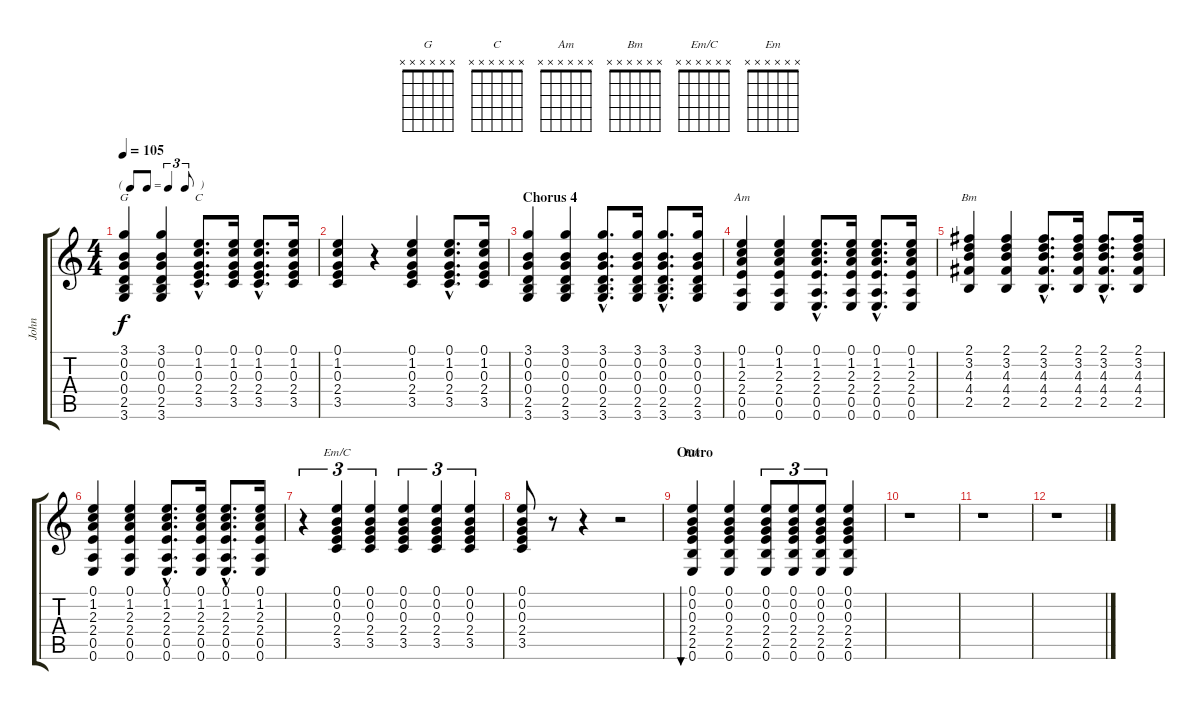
\track ("John" "John") {instrument acousticguitarsteel}
\staff {score tabs}
\tuning (E4 B3 G3 D3 A2 E2) {hide}
\chord ("G" x x x x x x)
\chord ("C" x x x x x x)
\chord ("Am" x x x x x x)
\chord ("Bm" x x x x x x)
\chord ("Em/C" x x x x x x)
\chord ("Em" x x x x x x)
\ts (4 4)
\tf triplet8th
\tempo 105
\clef g2
\ks c
(3.1 0.2 0.3 0.4 2.5 3.6).4{ch "G" dy f} (3.1 0.2 0.3 0.4 2.5 3.6).4 (0.1{hac} 1.2{hac} 0.3{hac} 2.4{hac} 3.5{hac}).8{d ch "C"} (0.1 1.2 0.3 2.4 3.5).16 (0.1{hac} 1.2{hac} 0.3{hac} 2.4{hac} 3.5{hac}).8{d} (0.1 1.2 0.3 2.4 3.5).16 |
(0.1 1.2 0.3 2.4 3.5).4 r.4 (0.1 1.2 0.3 2.4 3.5).4 (0.1{hac} 1.2{hac} 0.3{hac} 2.4{hac} 3.5{hac}).8{d} (0.1 1.2 0.3 2.4 3.5).16 |
\section ("" "Chorus 4")
(3.1 0.2 0.3 0.4 2.5 3.6).4 (3.1 0.2 0.3 0.4 2.5 3.6).4 (3.1{hac} 0.2{hac} 0.3{hac} 0.4{hac} 2.5{hac} 3.6{hac}).8{d} (3.1 0.2 0.3 0.4 2.5 3.6).16 (3.1{hac} 0.2{hac} 0.3{hac} 0.4{hac} 2.5{hac} 3.6{hac}).8{d} (3.1 0.2 0.3 0.4 2.5 3.6).16 |
(0.1 1.2 2.3 2.4 0.5 0.6).4{ch "Am"} (0.1 1.2 2.3 2.4 0.5 0.6).4 (0.1{hac} 1.2{hac} 2.3{hac} 2.4{hac} 0.5{hac} 0.6{hac}).8{d} (0.1 1.2 2.3 2.4 0.5 0.6).16 (0.1{hac} 1.2{hac} 2.3{hac} 2.4{hac} 0.5{hac} 0.6{hac}).8{d} (0.1 1.2 2.3 2.4 0.5 0.6).16 |
(2.1 3.2 4.3 4.4 2.5).4{ch "Bm"} (2.1 3.2 4.3 4.4 2.5).4 (2.1{hac} 3.2{hac} 4.3{hac} 4.4{hac} 2.5{hac}).8{d} (2.1 3.2 4.3 4.4 2.5).16 (2.1{hac} 3.2{hac} 4.3{hac} 4.4{hac} 2.5{hac}).8{d} (2.1 3.2 4.3 4.4 2.5).16 |
(0.1 1.2 2.3 2.4 0.5 0.6).4 (0.1 1.2 2.3 2.4 0.5 0.6).4 (0.1{hac} 1.2{hac} 2.3{hac} 2.4{hac} 0.5{hac} 0.6{hac}).8{d} (0.1 1.2 2.3 2.4 0.5 0.6).16 (0.1{hac} 1.2{hac} 2.3{hac} 2.4{hac} 0.5{hac} 0.6{hac}).8{d} (0.1 1.2 2.3 2.4 0.5 0.6).16 |
r.4{tu (3 2)} (0.1 0.2 0.3 2.4 3.5).4{tu (3 2) ch "Em/C"} (0.1 0.2 0.3 2.4 3.5).4{tu (3 2)} (0.1 0.2 0.3 2.4 3.5).4{tu (3 2)} (0.1 0.2 0.3 2.4 3.5).4{tu (3 2)} (0.1 0.2 0.3 2.4 3.5).4{tu (3 2)} |
(0.1 0.2 0.3 2.4 3.5).8 r.8 r.4 r.2 |
\section ("" "Outro")
(0.1 0.2 0.3 2.4 2.5 0.6).4{bu 120 ch "Em"} (0.1 0.2 0.3 2.4 2.5 0.6).4 (0.1 0.2 0.3 2.4 2.5 0.6).8{tu (3 2)} (0.1 0.2 0.3 2.4 2.5 0.6).8{tu (3 2)} (0.1 0.2 0.3 2.4 2.5 0.6).8{tu (3 2)} (0.1 0.2 0.3 2.4 2.5 0.6).4 |
r.1 |
r.1 |
r.1
